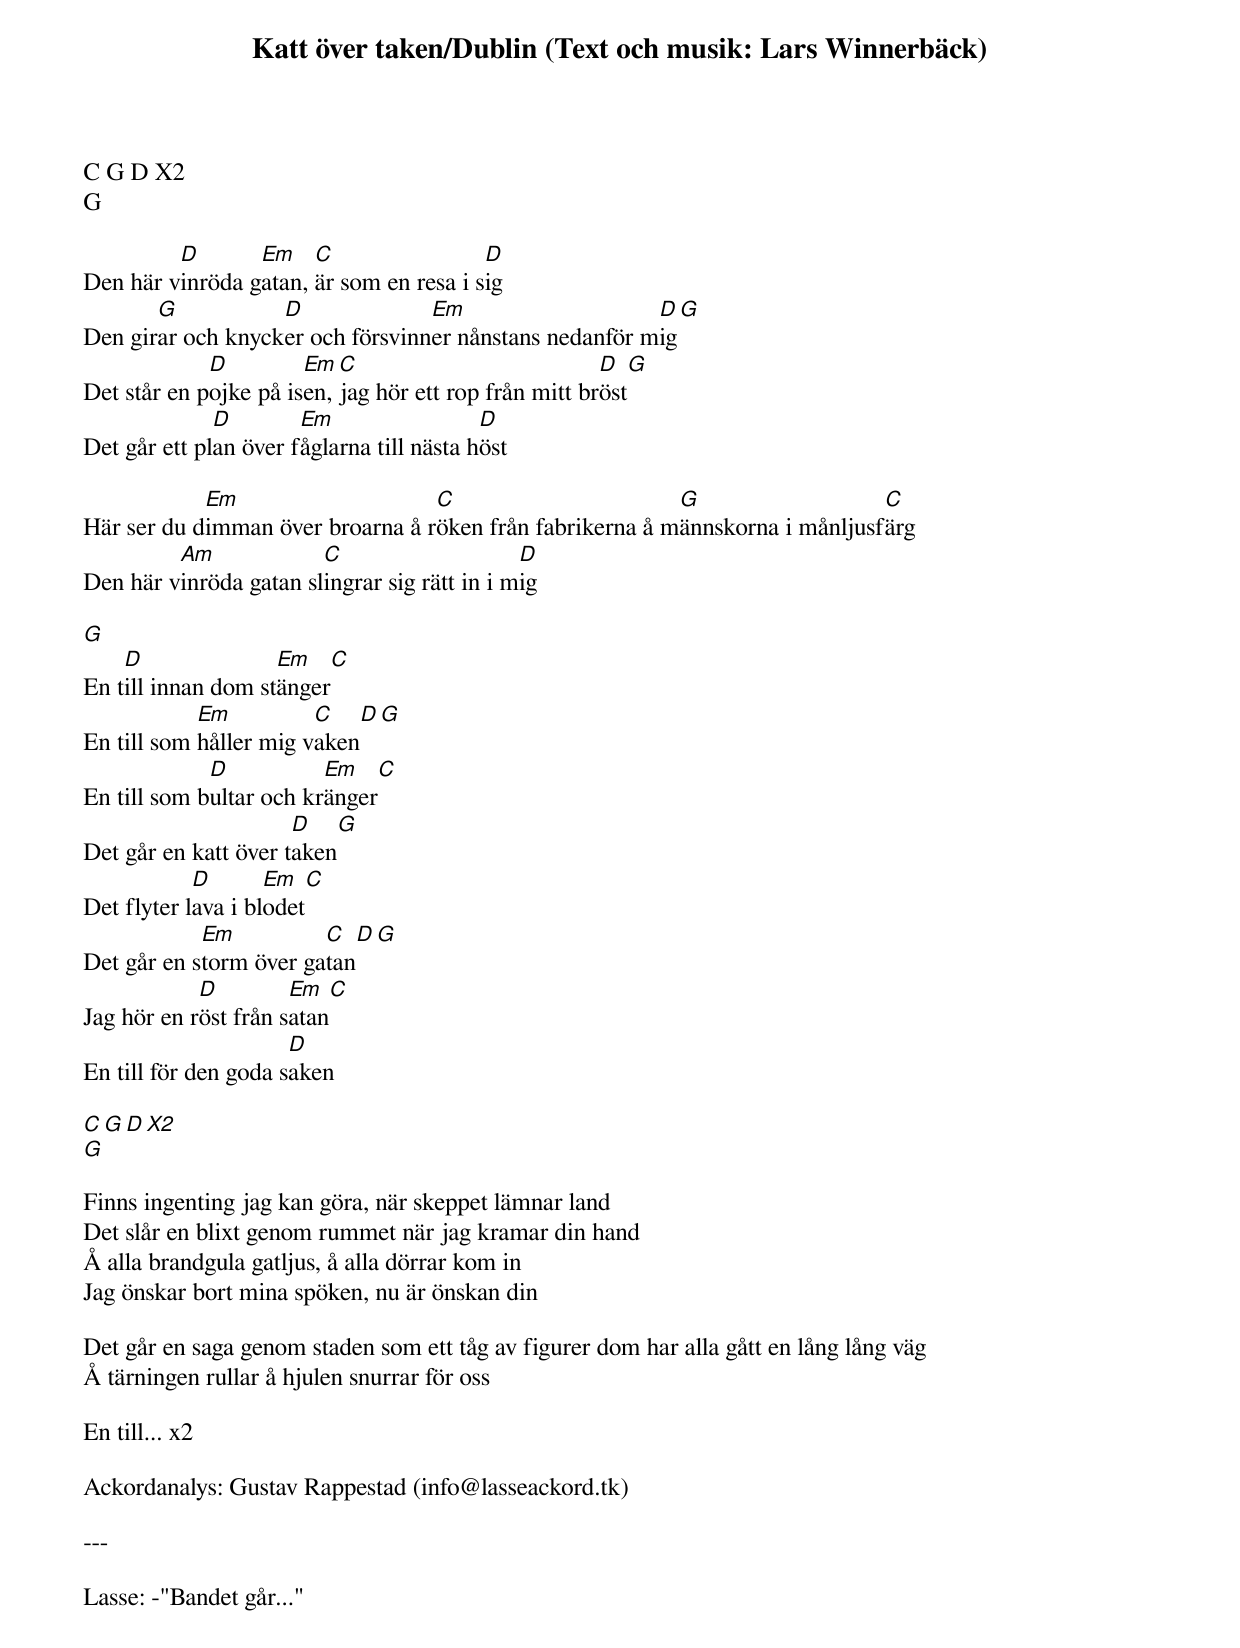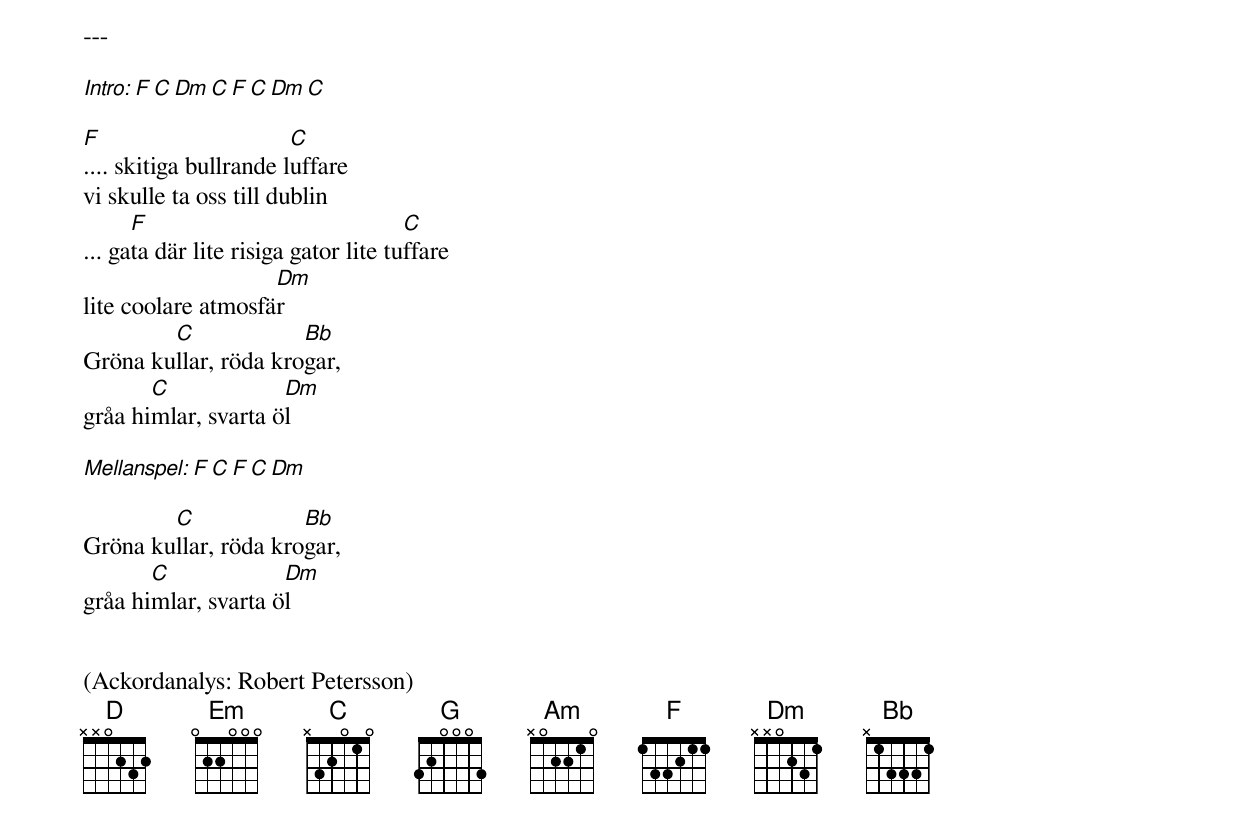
Katt över taken/Dublin (Text och musik: Lars Winnerbäck)

C G D X2
G

         D       Em    C                 D
Den här vinröda gatan, är som en resa i sig
       G           D              Em                    D    G
Den girar och knycker och försvinner nånstans nedanför mig
             D         Em  C                           D    G
Det står en pojke på isen, jag hör ett rop från mitt bröst
              D        Em                  D
Det går ett plan över fåglarna till nästa höst

            Em                    C                       G                   C
Här ser du dimman över broarna å röken från fabrikerna å männskorna i månljusfärg
         Am             C                     D
Den här vinröda gatan slingrar sig rätt in i mig

G
    D               Em      C
En till innan dom stänger
            Em          C   D  G
En till som håller mig vaken
             D           Em      C
En till som bultar och kränger
                      D      G
Det går en katt över taken
            D       Em      C
Det flyter lava i blodet
            Em          C   D  G
Det går en storm över gatan
            D         Em      C
Jag hör en röst från satan
                      D
En till för den goda saken

C G D X2
G

Finns ingenting jag kan göra, när skeppet lämnar land
Det slår en blixt genom rummet när jag kramar din hand
Å alla brandgula gatljus, å alla dörrar kom in
Jag önskar bort mina spöken, nu är önskan din

Det går en saga genom staden som ett tåg av figurer dom har alla gått en lång lång väg
Å tärningen rullar å hjulen snurrar för oss

En till... x2

Ackordanalys: Gustav Rappestad (info@lasseackord.tk)

---

Lasse: -"Bandet går..."

---

Intro: F C Dm C F C Dm C

F                       C
.... skitiga bullrande luffare
vi skulle ta oss till dublin
      F                               C
... gata där lite risiga gator lite tuffare
                    Dm
lite coolare atmosfär
        C             Bb
Gröna kullar, röda krogar,
       C             Dm
gråa himlar, svarta öl

Mellanspel: F C F C Dm

        C             Bb
Gröna kullar, röda krogar,
       C             Dm
gråa himlar, svarta öl


(Ackordanalys: Robert Petersson)
